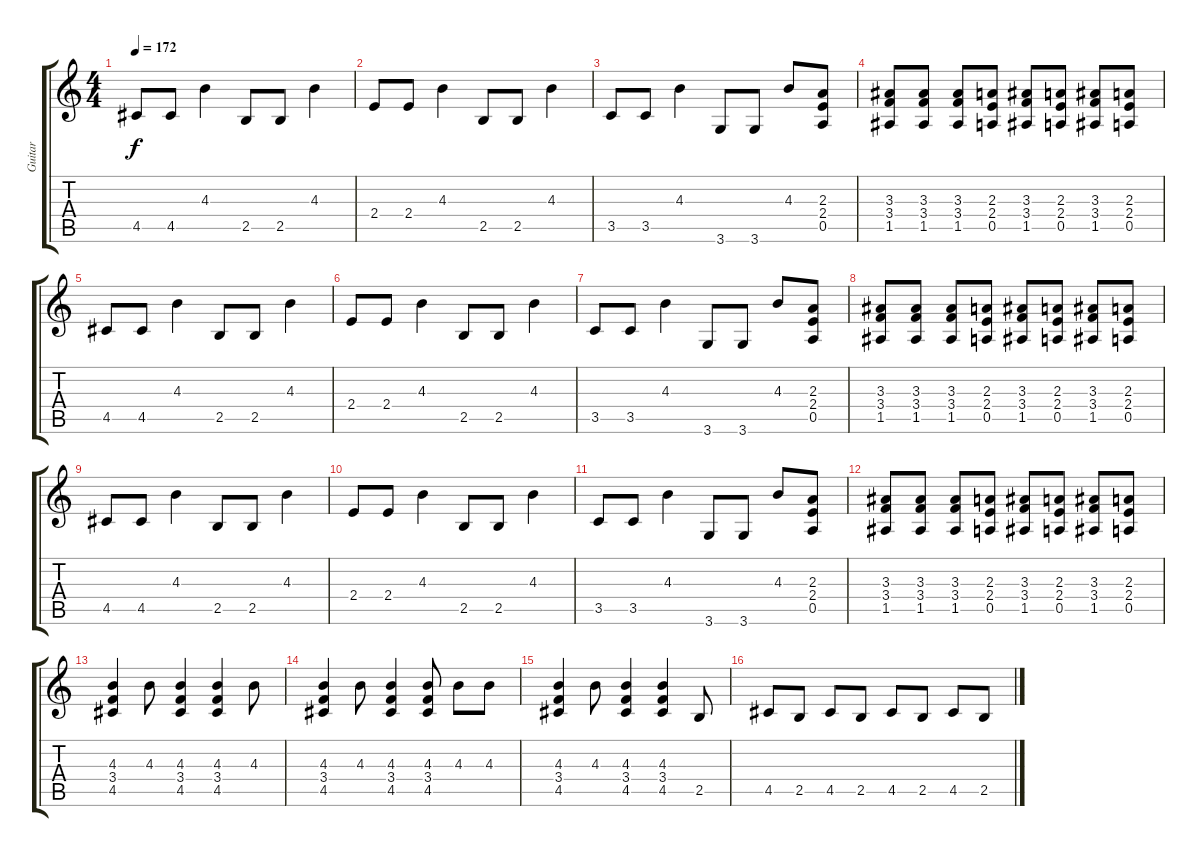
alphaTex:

\track ("Guitar" "Guitar") {instrument overdrivenguitar}
\staff {score tabs}
\tuning (E4 B3 G3 D3 A2 E2) {hide}
\ts (4 4)
\tempo 172
\clef g2
\ks c
4.5.8{dy f} 4.5.8 4.3.4 2.5.8 2.5.8 4.3.4 |
2.4.8 2.4.8 4.3.4 2.5.8 2.5.8 4.3.4 |
3.5.8 3.5.8 4.3.4 3.6.8 3.6.8 4.3.8 (2.3 2.4 0.5).8 |
(3.3 3.4 1.5).8 (3.3 3.4 1.5).8 (3.3 3.4 1.5).8 (2.3 2.4 0.5).8 (3.3 3.4 1.5).8 (2.3 2.4 0.5).8 (3.3 3.4 1.5).8 (2.3 2.4 0.5).8 |
4.5.8 4.5.8 4.3.4 2.5.8 2.5.8 4.3.4 |
2.4.8 2.4.8 4.3.4 2.5.8 2.5.8 4.3.4 |
3.5.8 3.5.8 4.3.4 3.6.8 3.6.8 4.3.8 (2.3 2.4 0.5).8 |
(3.3 3.4 1.5).8 (3.3 3.4 1.5).8 (3.3 3.4 1.5).8 (2.3 2.4 0.5).8 (3.3 3.4 1.5).8 (2.3 2.4 0.5).8 (3.3 3.4 1.5).8 (2.3 2.4 0.5).8 |
4.5.8 4.5.8 4.3.4 2.5.8 2.5.8 4.3.4 |
2.4.8 2.4.8 4.3.4 2.5.8 2.5.8 4.3.4 |
3.5.8 3.5.8 4.3.4 3.6.8 3.6.8 4.3.8 (2.3 2.4 0.5).8 |
(3.3 3.4 1.5).8 (3.3 3.4 1.5).8 (3.3 3.4 1.5).8 (2.3 2.4 0.5).8 (3.3 3.4 1.5).8 (2.3 2.4 0.5).8 (3.3 3.4 1.5).8 (2.3 2.4 0.5).8 |
(4.3 3.4 4.5).4 4.3.8 (4.3 3.4 4.5).4 (4.3 3.4 4.5).4 4.3.8 |
(4.3 3.4 4.5).4 4.3.8 (4.3 3.4 4.5).4 (4.3 3.4 4.5).8 4.3.8 4.3.8 |
(4.3 3.4 4.5).4 4.3.8 (4.3 3.4 4.5).4 (4.3 3.4 4.5).4 2.5.8 |
4.5.8 2.5.8 4.5.8 2.5.8 4.5.8 2.5.8 4.5.8 2.5.8
